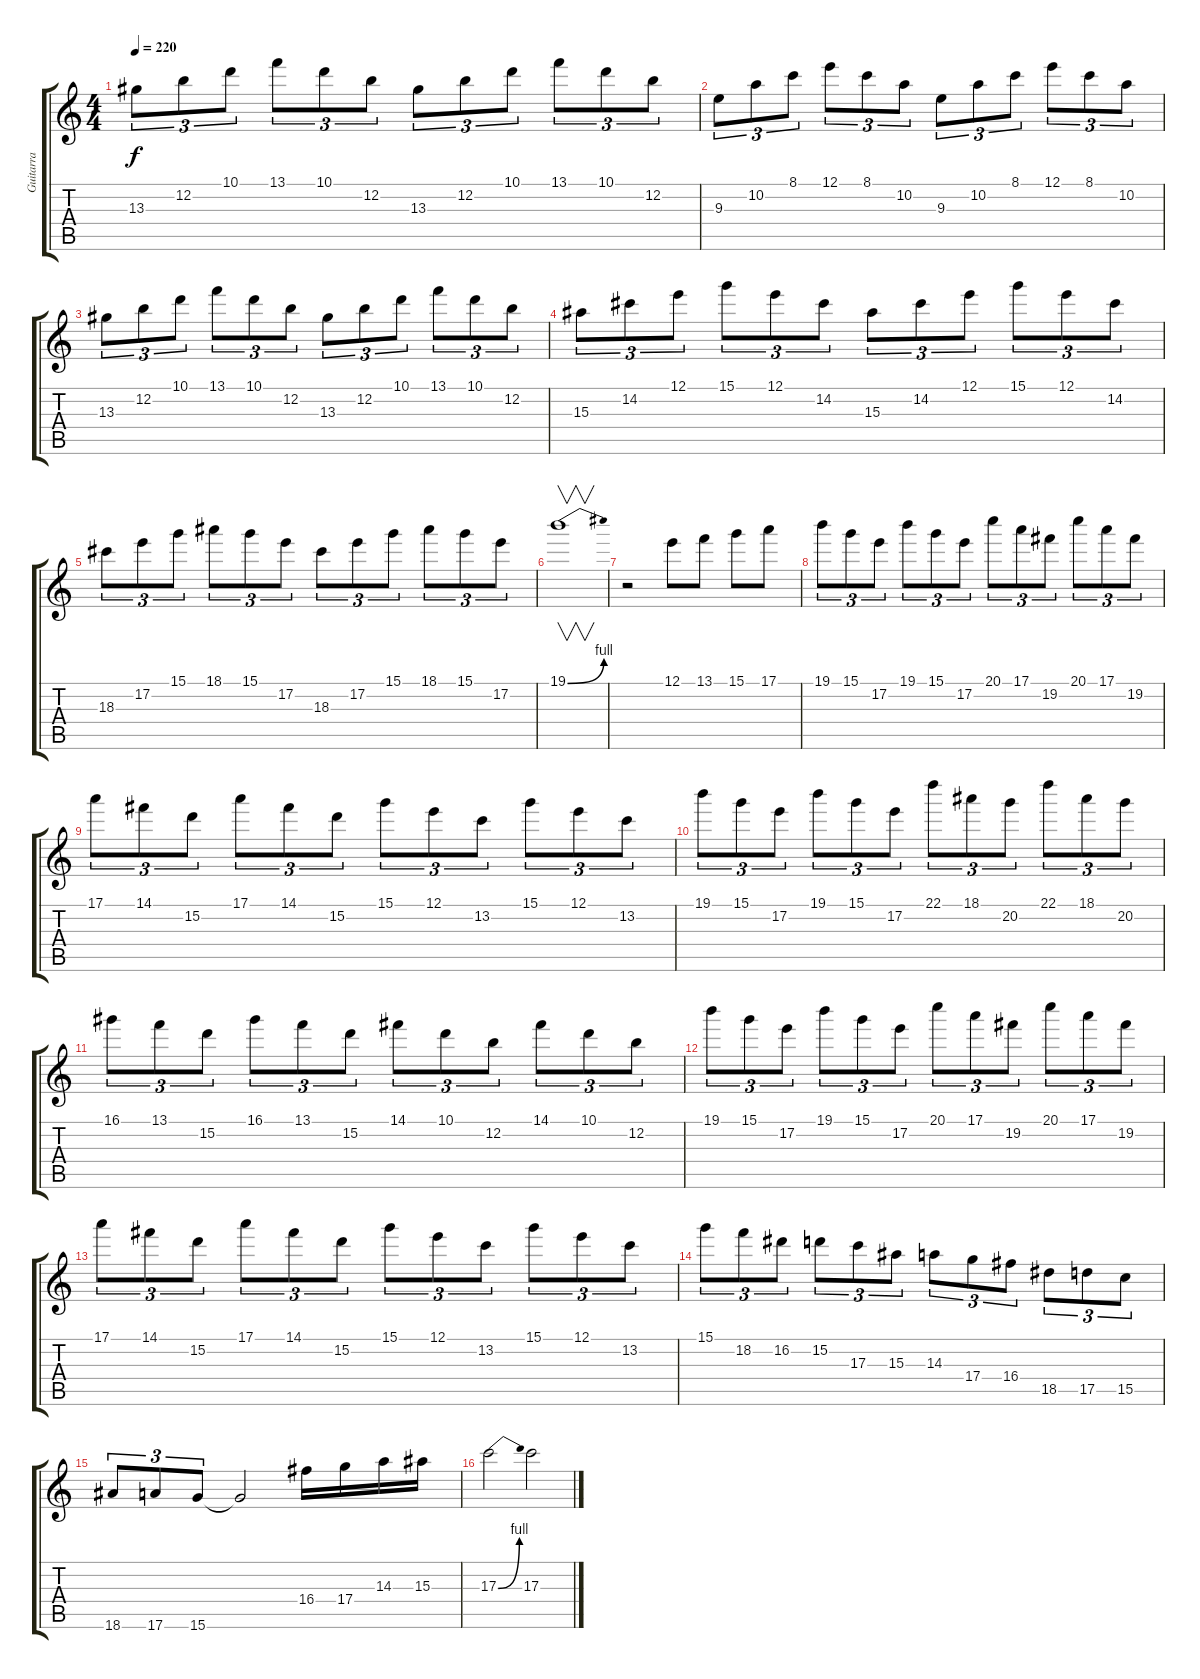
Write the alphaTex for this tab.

\track ("Guitarra" "Guitarra") {instrument overdrivenguitar}
\staff {score tabs}
\tuning (E4 B3 G3 D3 A2 E2) {hide}
\ts (4 4)
\tempo 220
\clef g2
\ks c
13.3.8{tu (3 2) dy f} 12.2.8{tu (3 2)} 10.1.8{tu (3 2)} 13.1.8{tu (3 2)} 10.1.8{tu (3 2)} 12.2.8{tu (3 2)} 13.3.8{tu (3 2)} 12.2.8{tu (3 2)} 10.1.8{tu (3 2)} 13.1.8{tu (3 2)} 10.1.8{tu (3 2)} 12.2.8{tu (3 2)} |
9.3.8{tu (3 2)} 10.2.8{tu (3 2)} 8.1.8{tu (3 2)} 12.1.8{tu (3 2)} 8.1.8{tu (3 2)} 10.2.8{tu (3 2)} 9.3.8{tu (3 2)} 10.2.8{tu (3 2)} 8.1.8{tu (3 2)} 12.1.8{tu (3 2)} 8.1.8{tu (3 2)} 10.2.8{tu (3 2)} |
13.3.8{tu (3 2)} 12.2.8{tu (3 2)} 10.1.8{tu (3 2)} 13.1.8{tu (3 2)} 10.1.8{tu (3 2)} 12.2.8{tu (3 2)} 13.3.8{tu (3 2)} 12.2.8{tu (3 2)} 10.1.8{tu (3 2)} 13.1.8{tu (3 2)} 10.1.8{tu (3 2)} 12.2.8{tu (3 2)} |
15.3.8{tu (3 2)} 14.2.8{tu (3 2)} 12.1.8{tu (3 2)} 15.1.8{tu (3 2)} 12.1.8{tu (3 2)} 14.2.8{tu (3 2)} 15.3.8{tu (3 2)} 14.2.8{tu (3 2)} 12.1.8{tu (3 2)} 15.1.8{tu (3 2)} 12.1.8{tu (3 2)} 14.2.8{tu (3 2)} |
18.3.8{tu (3 2)} 17.2.8{tu (3 2)} 15.1.8{tu (3 2)} 18.1.8{tu (3 2)} 15.1.8{tu (3 2)} 17.2.8{tu (3 2)} 18.3.8{tu (3 2)} 17.2.8{tu (3 2)} 15.1.8{tu (3 2)} 18.1.8{tu (3 2)} 15.1.8{tu (3 2)} 17.2.8{tu (3 2)} |
19.1{be (bend 0 0 60 4)}.1{v} |
r.2 12.1.8 13.1.8 15.1.8 17.1.8 |
19.1.8{tu (3 2)} 15.1.8{tu (3 2)} 17.2.8{tu (3 2)} 19.1.8{tu (3 2)} 15.1.8{tu (3 2)} 17.2.8{tu (3 2)} 20.1.8{tu (3 2)} 17.1.8{tu (3 2)} 19.2.8{tu (3 2)} 20.1.8{tu (3 2)} 17.1.8{tu (3 2)} 19.2.8{tu (3 2)} |
17.1.8{tu (3 2)} 14.1.8{tu (3 2)} 15.2.8{tu (3 2)} 17.1.8{tu (3 2)} 14.1.8{tu (3 2)} 15.2.8{tu (3 2)} 15.1.8{tu (3 2)} 12.1.8{tu (3 2)} 13.2.8{tu (3 2)} 15.1.8{tu (3 2)} 12.1.8{tu (3 2)} 13.2.8{tu (3 2)} |
19.1.8{tu (3 2)} 15.1.8{tu (3 2)} 17.2.8{tu (3 2)} 19.1.8{tu (3 2)} 15.1.8{tu (3 2)} 17.2.8{tu (3 2)} 22.1.8{tu (3 2)} 18.1.8{tu (3 2)} 20.2.8{tu (3 2)} 22.1.8{tu (3 2)} 18.1.8{tu (3 2)} 20.2.8{tu (3 2)} |
16.1.8{tu (3 2)} 13.1.8{tu (3 2)} 15.2.8{tu (3 2)} 16.1.8{tu (3 2)} 13.1.8{tu (3 2)} 15.2.8{tu (3 2)} 14.1.8{tu (3 2)} 10.1.8{tu (3 2)} 12.2.8{tu (3 2)} 14.1.8{tu (3 2)} 10.1.8{tu (3 2)} 12.2.8{tu (3 2)} |
19.1.8{tu (3 2)} 15.1.8{tu (3 2)} 17.2.8{tu (3 2)} 19.1.8{tu (3 2)} 15.1.8{tu (3 2)} 17.2.8{tu (3 2)} 20.1.8{tu (3 2)} 17.1.8{tu (3 2)} 19.2.8{tu (3 2)} 20.1.8{tu (3 2)} 17.1.8{tu (3 2)} 19.2.8{tu (3 2)} |
17.1.8{tu (3 2)} 14.1.8{tu (3 2)} 15.2.8{tu (3 2)} 17.1.8{tu (3 2)} 14.1.8{tu (3 2)} 15.2.8{tu (3 2)} 15.1.8{tu (3 2)} 12.1.8{tu (3 2)} 13.2.8{tu (3 2)} 15.1.8{tu (3 2)} 12.1.8{tu (3 2)} 13.2.8{tu (3 2)} |
15.1.8{tu (3 2)} 18.2.8{tu (3 2)} 16.2.8{tu (3 2)} 15.2.8{tu (3 2)} 17.3.8{tu (3 2)} 15.3.8{tu (3 2)} 14.3.8{tu (3 2)} 17.4.8{tu (3 2)} 16.4.8{tu (3 2)} 18.5.8{tu (3 2)} 17.5.8{tu (3 2)} 15.5.8{tu (3 2)} |
18.6.8{tu (3 2)} 17.6.8{tu (3 2)} 15.6.8{tu (3 2)} 15.6{t}.2 16.4.16 17.4.16 14.3.16 15.3.16 |
17.3{be (bend 0 0 60 4)}.2 17.3.2
